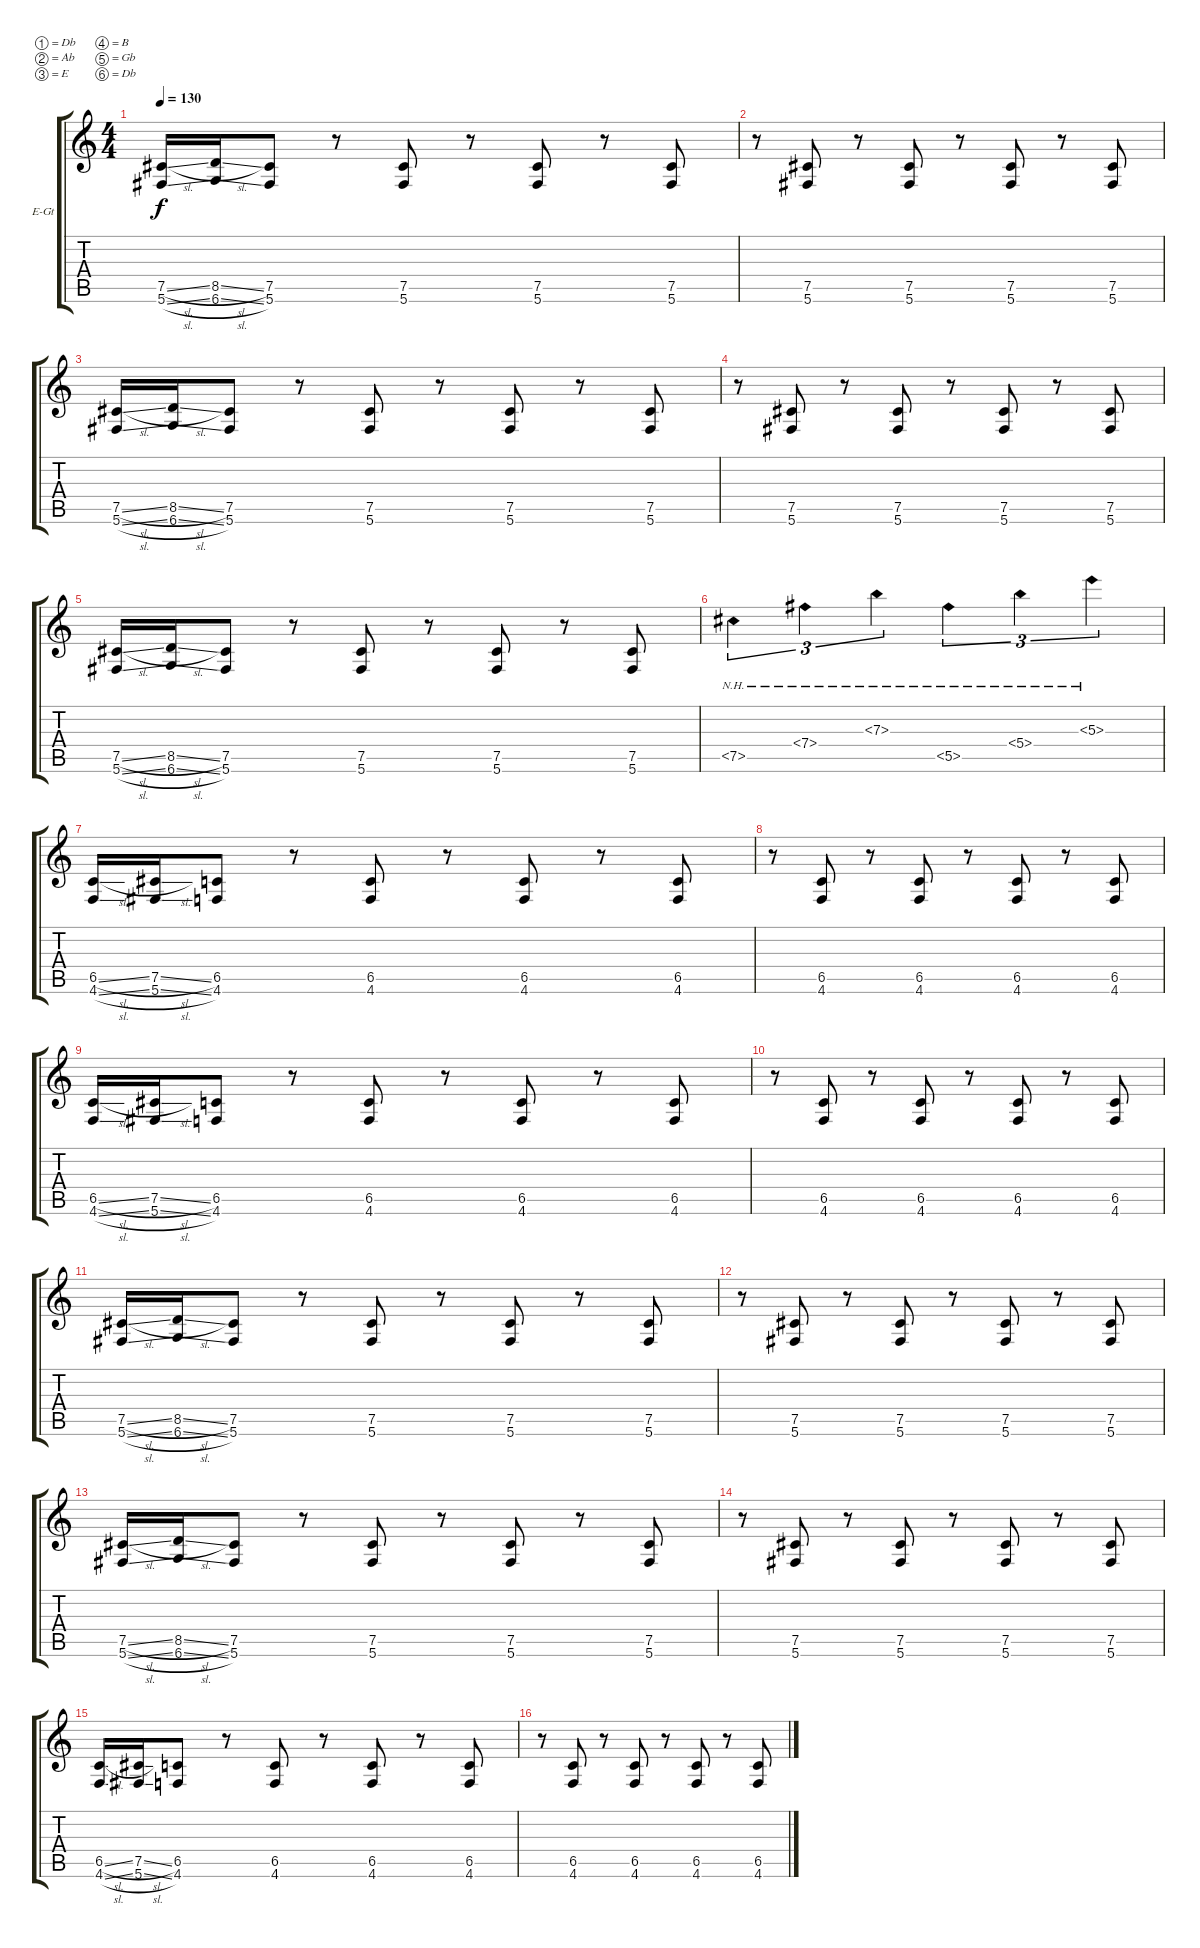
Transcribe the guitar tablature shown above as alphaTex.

\bracketExtendMode groupsimilarinstruments
\firstSystemTrackNameOrientation horizontal
\otherSystemsTrackNameOrientation horizontal
\track ("Tommy Vetterli" "E-Gt") {instrument overdrivenguitar}
\staff {score tabs}
\tuning (Db4 Ab3 E3 B2 Gb2 Db2)
\ts (4 4)
\tempo 130
\clef g2
\ks c
(5.6{sl} 7.5{sl}).16{dy f} (8.5{sl} 6.6{sl}).16 (5.6 7.5).8 r.8 (5.6 7.5).8 r.8 (5.6 7.5).8 r.8 (5.6 7.5).8 |
r.8 (5.6 7.5).8 r.8 (7.5 5.6).8 r.8 (7.5 5.6).8 r.8 (7.5 5.6).8 |
(5.6{sl} 7.5{sl}).16 (8.5{sl} 6.6{sl}).16 (5.6 7.5).8 r.8 (5.6 7.5).8 r.8 (5.6 7.5).8 r.8 (5.6 7.5).8 |
r.8 (5.6 7.5).8 r.8 (7.5 5.6).8 r.8 (7.5 5.6).8 r.8 (7.5 5.6).8 |
(5.6{sl} 7.5{sl}).16 (8.5{sl} 6.6{sl}).16 (5.6 7.5).8 r.8 (5.6 7.5).8 r.8 (5.6 7.5).8 r.8 (5.6 7.5).8 |
7.5{nh}.4{tu (3 2)} 7.4{nh}.4{tu (3 2)} 7.3{nh}.4{tu (3 2)} 5.5{nh}.4{tu (3 2)} 5.4{nh}.4{tu (3 2)} 5.3{nh}.4{tu (3 2)} |
(4.6{sl} 6.5{sl}).16 (5.6{sl} 7.5{sl}).16 (6.5 4.6).8 r.8 (6.5 4.6).8 r.8 (6.5 4.6).8 r.8 (6.5 4.6).8 |
r.8 (6.5 4.6).8 r.8 (6.5 4.6).8 r.8 (6.5 4.6).8 r.8 (6.5 4.6).8 |
(4.6{sl} 6.5{sl}).16 (5.6{sl} 7.5{sl}).16 (6.5 4.6).8 r.8 (6.5 4.6).8 r.8 (6.5 4.6).8 r.8 (6.5 4.6).8 |
r.8 (6.5 4.6).8 r.8 (6.5 4.6).8 r.8 (6.5 4.6).8 r.8 (6.5 4.6).8 |
(5.6{sl} 7.5{sl}).16 (8.5{sl} 6.6{sl}).16 (5.6 7.5).8 r.8 (5.6 7.5).8 r.8 (5.6 7.5).8 r.8 (5.6 7.5).8 |
r.8 (5.6 7.5).8 r.8 (7.5 5.6).8 r.8 (7.5 5.6).8 r.8 (7.5 5.6).8 |
(5.6{sl} 7.5{sl}).16 (8.5{sl} 6.6{sl}).16 (5.6 7.5).8 r.8 (5.6 7.5).8 r.8 (5.6 7.5).8 r.8 (5.6 7.5).8 |
r.8 (5.6 7.5).8 r.8 (7.5 5.6).8 r.8 (7.5 5.6).8 r.8 (7.5 5.6).8 |
(4.6{sl} 6.5{sl}).16 (5.6{sl} 7.5{sl}).16 (6.5 4.6).8 r.8 (6.5 4.6).8 r.8 (6.5 4.6).8 r.8 (6.5 4.6).8 |
r.8 (6.5 4.6).8 r.8 (6.5 4.6).8 r.8 (6.5 4.6).8 r.8 (6.5 4.6).8
